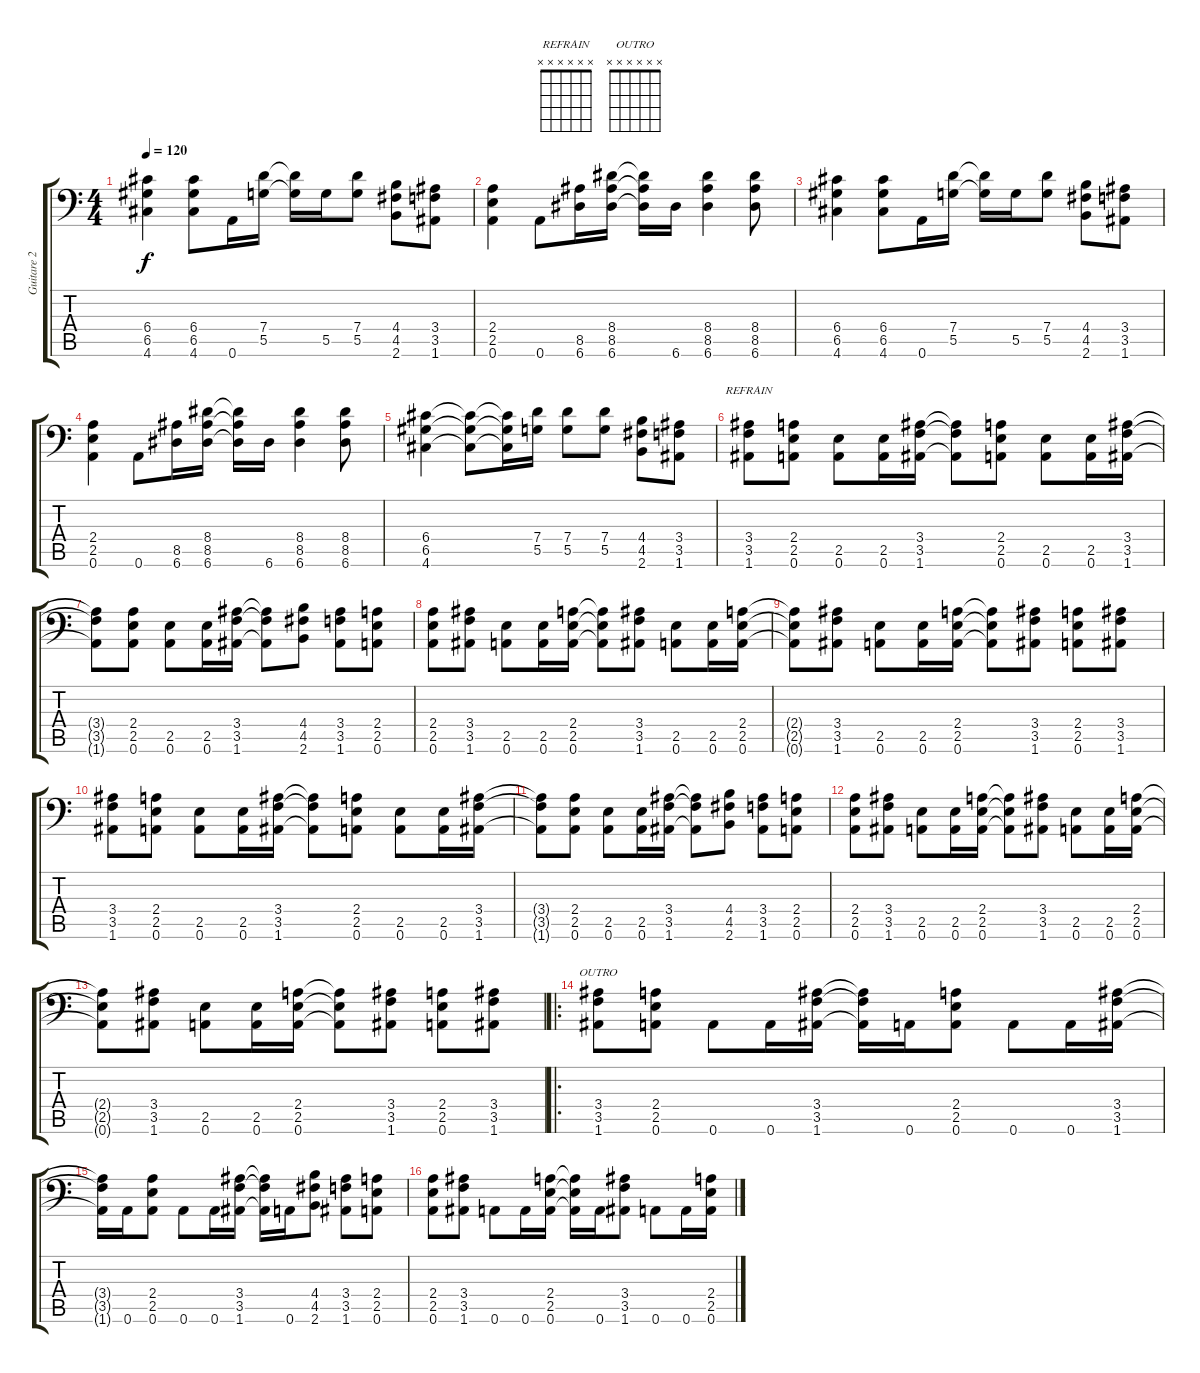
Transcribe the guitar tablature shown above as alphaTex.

\track ("Guitare 2" "Guitare 2") {instrument distortionguitar}
\staff {score tabs}
\tuning (D4 A3 F3 G2 D2 A1) {hide}
\chord ("REFRAIN" x x x x x x) {firstfret 0}
\chord ("OUTRO" x x x x x x) {firstfret 0}
\ts (4 4)
\tempo 120
\clef f4
\ks c
(6.4 6.5 4.6).4{dy f} (6.4 6.5 4.6).8 0.6.16 (7.4 5.5).16 (7.4{t} 5.5{t}).16 5.5.16 (7.4 5.5).8 (4.4 4.5 2.6).8 (3.4 3.5 1.6).8 |
(2.4 2.5 0.6).4 0.6.8 (8.5 6.6).16 (8.4 8.5 6.6).16 (8.4{t} 8.5{t} 6.6{t}).16 6.6.16 (8.4 8.5 6.6).4 (8.4 8.5 6.6).8 |
(6.4 6.5 4.6).4 (6.4 6.5 4.6).8 0.6.16 (7.4 5.5).16 (7.4{t} 5.5{t}).16 5.5.16 (7.4 5.5).8 (4.4 4.5 2.6).8 (3.4 3.5 1.6).8 |
(2.4 2.5 0.6).4 0.6.8 (8.5 6.6).16 (8.4 8.5 6.6).16 (8.4{t} 8.5{t} 6.6{t}).16 6.6.16 (8.4 8.5 6.6).4 (8.4 8.5 6.6).8 |
(6.4 6.5 4.6).4 (6.4{t} 6.5{t} 4.6{t}).8 (6.4{t} 6.5{t} 4.6{t}).16 (7.4 5.5).16 (7.4 5.5).8 (7.4 5.5).8 (4.4 4.5 2.6).8 (3.4 3.5 1.6).8 |
(3.4 3.5 1.6).8{ch "REFRAIN"} (2.4 2.5 0.6).8 (2.5 0.6).8 (2.5 0.6).16 (3.4 3.5 1.6).16 (3.4{t} 3.5{t} 1.6{t}).8 (2.4 2.5 0.6).8 (2.5 0.6).8 (2.5 0.6).16 (3.4 3.5 1.6).16 |
(3.4{t} 3.5{t} 1.6{t}).8 (2.4 2.5 0.6).8 (2.5 0.6).8 (2.5 0.6).16 (3.4 3.5 1.6).16 (3.4{t} 3.5{t} 1.6{t}).8 (4.4 4.5 2.6).8 (3.4 3.5 1.6).8 (2.4 2.5 0.6).8 |
(2.4 2.5 0.6).8 (3.4 3.5 1.6).8 (2.5 0.6).8 (2.5 0.6).16 (2.4 2.5 0.6).16 (2.4{t} 2.5{t} 0.6{t}).8 (3.4 3.5 1.6).8 (2.5 0.6).8 (2.5 0.6).16 (2.4 2.5 0.6).16 |
(2.4{t} 2.5{t} 0.6{t}).8 (3.4 3.5 1.6).8 (2.5 0.6).8 (2.5 0.6).16 (2.4 2.5 0.6).16 (2.4{t} 2.5{t} 0.6{t}).8 (3.4 3.5 1.6).8 (2.4 2.5 0.6).8 (3.4 3.5 1.6).8 |
(3.4 3.5 1.6).8 (2.4 2.5 0.6).8 (2.5 0.6).8 (2.5 0.6).16 (3.4 3.5 1.6).16 (3.4{t} 3.5{t} 1.6{t}).8 (2.4 2.5 0.6).8 (2.5 0.6).8 (2.5 0.6).16 (3.4 3.5 1.6).16 |
(3.4{t} 3.5{t} 1.6{t}).8 (2.4 2.5 0.6).8 (2.5 0.6).8 (2.5 0.6).16 (3.4 3.5 1.6).16 (3.4{t} 3.5{t} 1.6{t}).8 (4.4 4.5 2.6).8 (3.4 3.5 1.6).8 (2.4 2.5 0.6).8 |
(2.4 2.5 0.6).8 (3.4 3.5 1.6).8 (2.5 0.6).8 (2.5 0.6).16 (2.4 2.5 0.6).16 (2.4{t} 2.5{t} 0.6{t}).8 (3.4 3.5 1.6).8 (2.5 0.6).8 (2.5 0.6).16 (2.4 2.5 0.6).16 |
(2.4{t} 2.5{t} 0.6{t}).8 (3.4 3.5 1.6).8 (2.5 0.6).8 (2.5 0.6).16 (2.4 2.5 0.6).16 (2.4{t} 2.5{t} 0.6{t}).8 (3.4 3.5 1.6).8 (2.4 2.5 0.6).8 (3.4 3.5 1.6).8 |
\ro
(3.4 3.5 1.6).8{ch "OUTRO"} (2.4 2.5 0.6).8 0.6.8 0.6.16 (3.4 3.5 1.6).16 (3.4{t} 3.5{t} 1.6{t}).16 0.6.16 (2.4 2.5 0.6).8 0.6.8 0.6.16 (3.4 3.5 1.6).16 |
(3.4{t} 3.5{t} 1.6{t}).16 0.6.16 (2.4 2.5 0.6).8 0.6.8 0.6.16 (3.4 3.5 1.6).16 (3.4{t} 3.5{t} 1.6{t}).16 0.6.16 (4.4 4.5 2.6).8 (3.4 3.5 1.6).8 (2.4 2.5 0.6).8 |
(2.4 2.5 0.6).8 (3.4 3.5 1.6).8 0.6.8 0.6.16 (2.4 2.5 0.6).16 (2.4{t} 2.5{t} 0.6{t}).16 0.6.16 (3.4 3.5 1.6).8 0.6.8 0.6.16 (2.4 2.5 0.6).16
